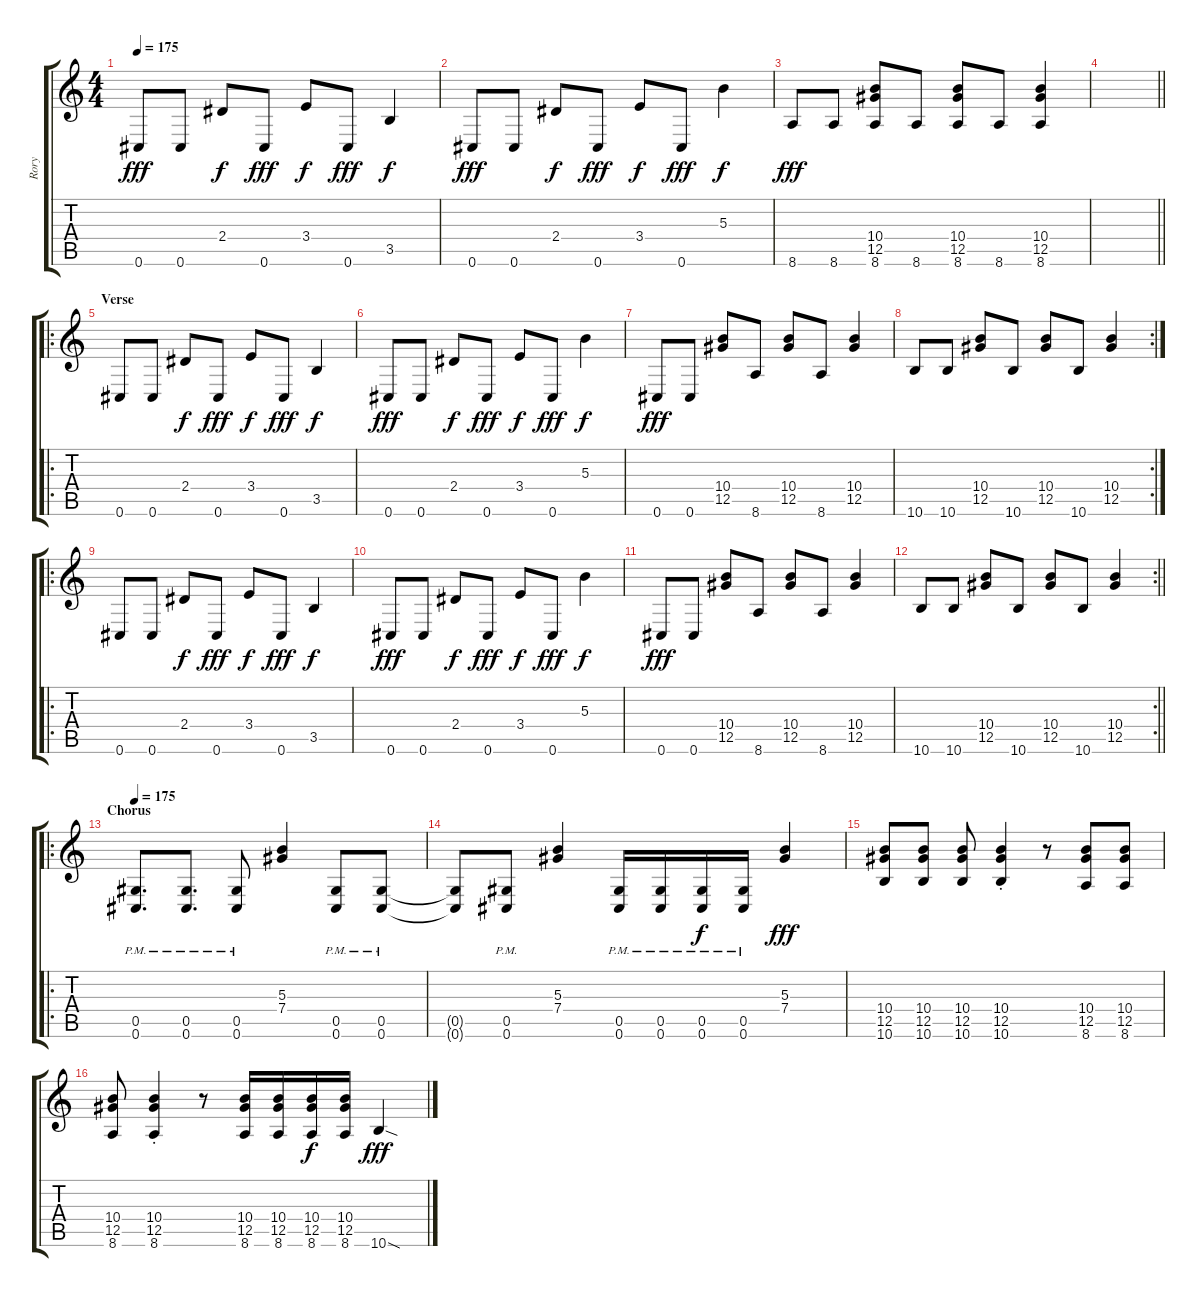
\track ("Rory" "Rory") {instrument distortionguitar}
\staff {score tabs}
\tuning (Eb4 Bb3 Gb3 Db3 Ab2 Db2) {hide}
\ts (4 4)
\tempo 175
\clef g2
\ks c
0.6.8{dy fff} 0.6.8 2.4.8{dy f} 0.6.8{dy fff} 3.4.8{dy f} 0.6.8{dy fff} 3.5.4{dy f} |
0.6.8{dy fff} 0.6.8 2.4.8{dy f} 0.6.8{dy fff} 3.4.8{dy f} 0.6.8{dy fff} 5.3.4{dy f} |
8.6.8{dy fff} 8.6.8 (10.4 12.5 8.6).8 8.6.8 (10.4 12.5 8.6).8 8.6.8 (10.4 12.5 8.6).4 |
\barLineRight lightlight
|
\ro
\section ("" "Verse")
0.6.8 0.6.8 2.4.8{dy f} 0.6.8{dy fff} 3.4.8{dy f} 0.6.8{dy fff} 3.5.4{dy f} |
0.6.8{dy fff} 0.6.8 2.4.8{dy f} 0.6.8{dy fff} 3.4.8{dy f} 0.6.8{dy fff} 5.3.4{dy f} |
0.6.8{dy fff} 0.6.8 (10.4 12.5).8 8.6.8 (10.4 12.5).8 8.6.8 (10.4 12.5).4 |
\rc 2
10.6.8 10.6.8 (10.4 12.5).8 10.6.8 (10.4 12.5).8 10.6.8 (10.4 12.5).4 |
\ro
0.6.8 0.6.8 2.4.8{dy f} 0.6.8{dy fff} 3.4.8{dy f} 0.6.8{dy fff} 3.5.4{dy f} |
0.6.8{dy fff} 0.6.8 2.4.8{dy f} 0.6.8{dy fff} 3.4.8{dy f} 0.6.8{dy fff} 5.3.4{dy f} |
0.6.8{dy fff} 0.6.8 (10.4 12.5).8 8.6.8 (10.4 12.5).8 8.6.8 (10.4 12.5).4 |
\rc 2
\barLineRight lightlight
10.6.8 10.6.8 (10.4 12.5).8 10.6.8 (10.4 12.5).8 10.6.8 (10.4 12.5).4 |
\ro
\section ("" "Chorus")
\tempo 175
(0.5{pm} 0.6{pm}).8{d} (0.5{pm} 0.6{pm}).8{d} (0.5{pm} 0.6{pm}).8 (5.3 7.4).4 (0.5{pm} 0.6{pm}).8 (0.5{pm} 0.6{pm}).8 |
(0.5{t} 0.6{t}).8 (0.5{pm} 0.6{pm}).8 (5.3 7.4).4 (0.5{pm} 0.6{pm}).16 (0.5{pm} 0.6{pm}).16 (0.5{pm} 0.6{pm}).16{dy f} (0.5{pm} 0.6{pm}).16 (5.3 7.4).4{dy fff} |
(10.4 12.5 10.6).8 (10.4 12.5 10.6).8 (10.4 12.5 10.6).8 (10.4{st} 12.5{st} 10.6{st}).4 r.8 (10.4 12.5 8.6).8 (10.4 12.5 8.6).8 |
(10.4 12.5 8.6).8 (10.4{st} 12.5{st} 8.6{st}).4 r.8 (10.4 12.5 8.6).16 (10.4 12.5 8.6).16 (10.4 12.5 8.6).16{dy f} (10.4 12.5 8.6).16 10.6{sod}.4{dy fff}
